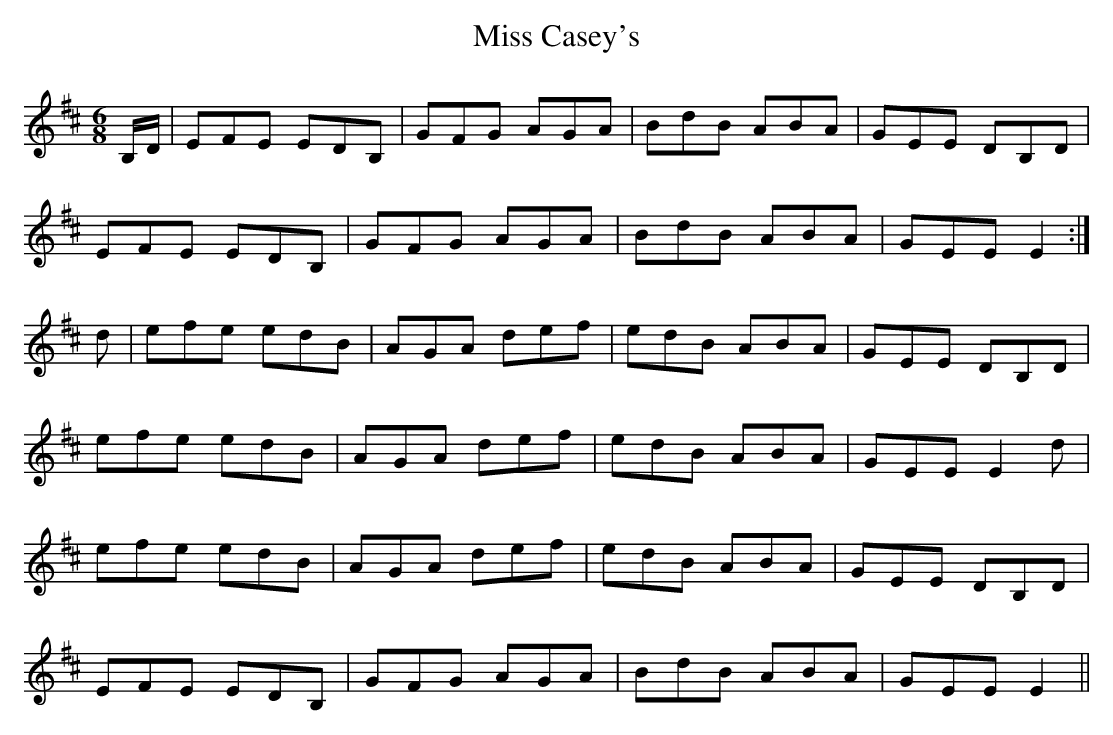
X:1
T: Miss Casey's
M: 6/8
L: 1/8
K: Edor
B,/D/ | EFE EDB, | GFG AGA | BdB ABA | GEE DB,D |
EFE EDB, | GFG AGA | BdB ABA | GEE E2 :|
d | efe edB | AGA def | edB ABA | GEE DB,D |
efe edB | AGA def | edB ABA | GEE E2 d |
efe edB | AGA def | edB ABA | GEE DB,D |
EFE EDB, | GFG AGA | BdB ABA | GEE E2 ||
